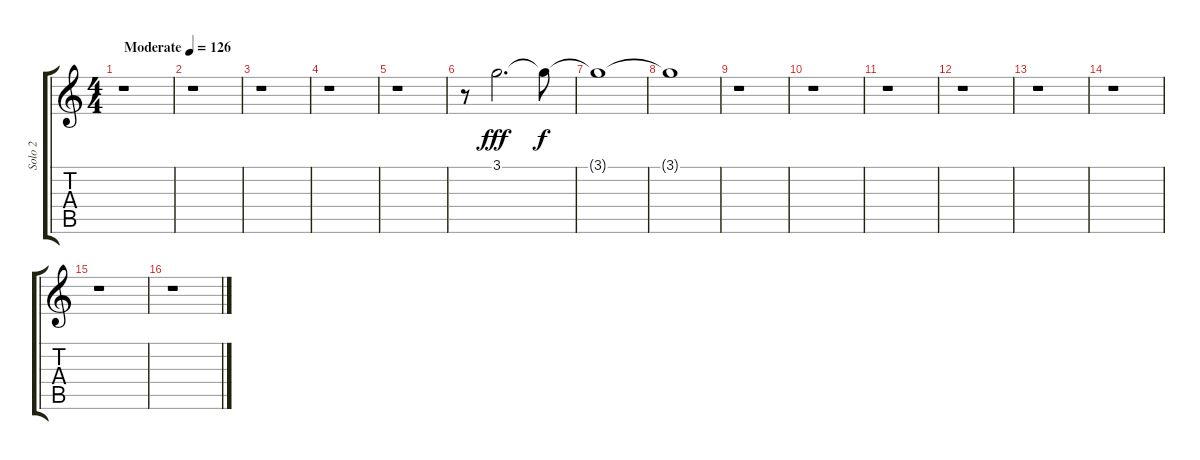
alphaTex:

\track ("Solo 2" "Solo 2") {instrument distortionguitar}
\staff {score tabs}
\tuning (E4 B3 G3 D3 A2 E2) {hide}
\ts (4 4)
\tempo (126 "Moderate")
\clef g2
\ks c
r.1{dy fff instrument distortionguitar} |
r.1 |
r.1 |
r.1 |
r.1 |
r.8 3.1.2{d volume 8} 3.1{t}.8{dy f} |
3.1{t}.1 |
3.1{t}.1 |
r.1 |
r.1 |
r.1 |
r.1 |
r.1 |
r.1 |
r.1 |
r.1
